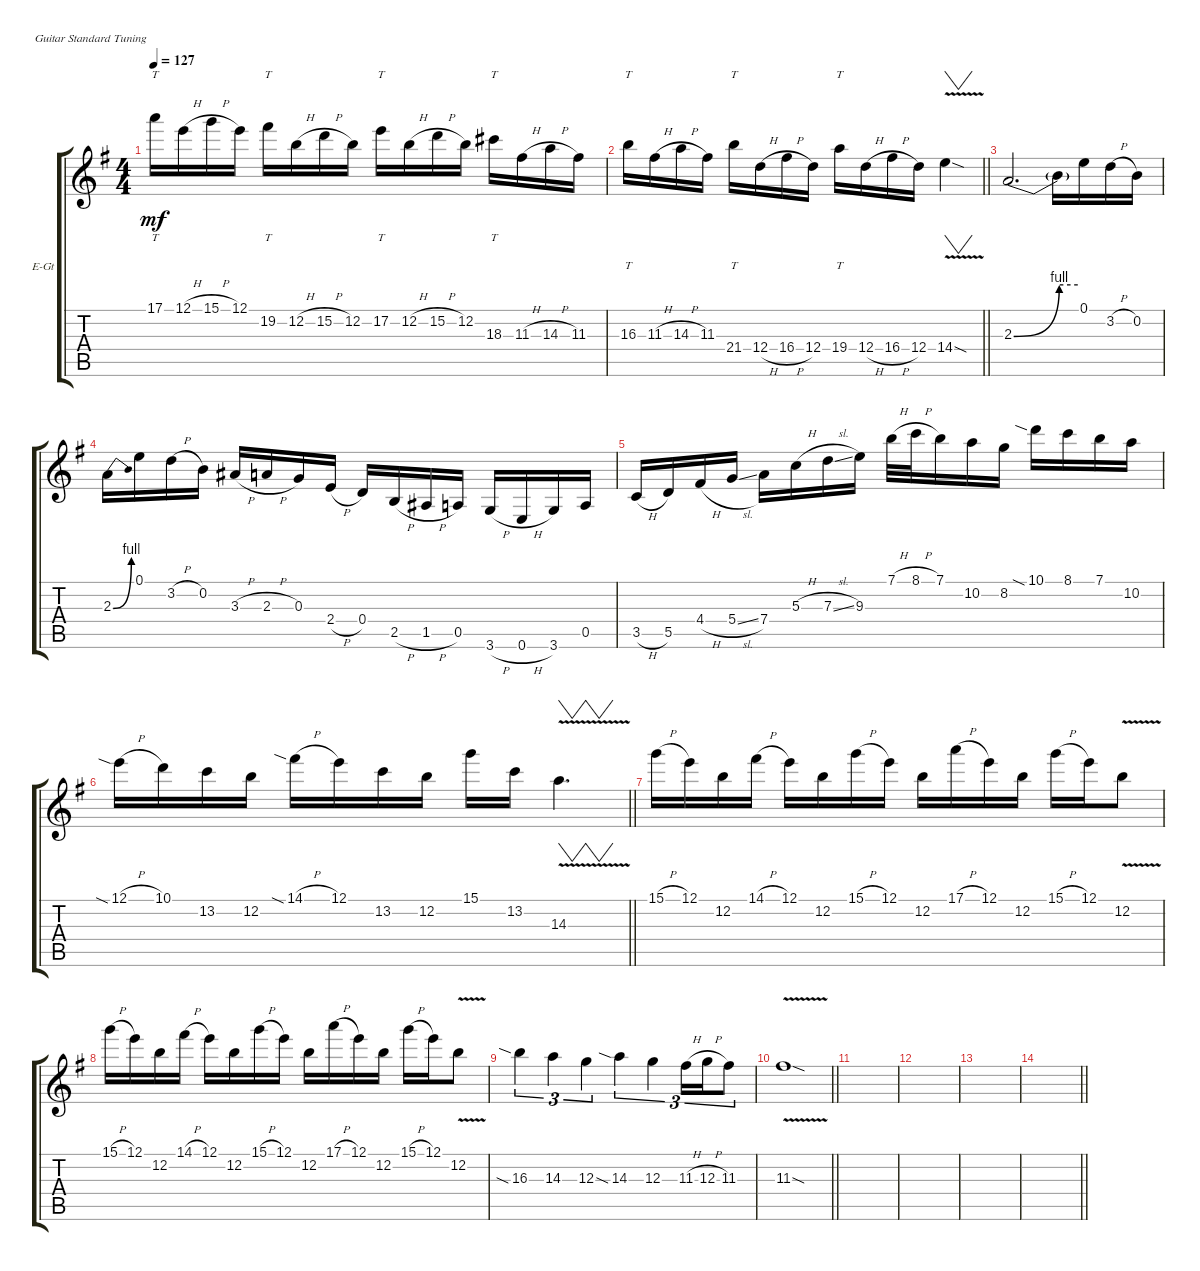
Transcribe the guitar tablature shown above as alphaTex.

\bracketExtendMode groupsimilarinstruments
\firstSystemTrackNameOrientation horizontal
\otherSystemsTrackNameOrientation horizontal
\track ("guitar solo (Anton Zulganov)" "E-Gt") {instrument electricguitarclean}
\staff {score tabs}
\tuning (E4 B3 G3 D3 A2 E2)
\ts (4 4)
\tempo 127
\clef g2
\scale
0.333333
\ks eminor
17.1.16{tt dy mf} 12.1{h}.16 15.1{h}.16 12.1.16 19.2.16{tt} 12.2{h}.16 15.2{h}.16 12.2.16 17.2.16{tt} 12.2{h}.16 15.2{h}.16 12.2.16 18.3.16{tt} 11.3{h}.16 14.3{h}.16 11.3.16 |
\scale
0.333333
\barLineRight lightlight
16.3.16{tt} 11.3{h}.16 14.3{h}.16 11.3.16 21.4.16{tt} 12.4{h}.16 16.4{h}.16 12.4.16 19.4.16{tt} 12.4{h}.16 16.4{h}.16 12.4.16 14.4{v sod}.4{vw} |
\scale
0.333333 2.3{be (bend 0 0 60 4)}.2{d} 2.3{be (hold 0 4 60 4) t}.16 0.1.16 3.2{h}.16 0.2.16 |
\scale
0.333333 2.3{be (bend 0 0 60 4)}.16 0.1.16 3.2{h}.16 0.2.16 3.3{h}.16 2.3{h}.16 0.3.16 2.4{h}.16 0.4.16 2.5{h}.16 1.5{h}.16 0.5.16 3.6{h}.16 0.6{h}.16 3.6.16 0.5.16 |
\scale
0.333333 3.5{h}.16 5.5.16 4.4{h}.16 5.4{sl}.16 7.4.16 5.3{h}.16 7.3{sl}.16 9.3.16 7.1{h}.32 8.1{h}.32 7.1.16 10.2.16 8.2.16 10.1{sia}.16 8.1.16 7.1.16 10.2.16 |
\scale
0.333333
\barLineRight lightlight
12.1{sia h}.16 10.1.16 13.2.16 12.2.16 14.1{sia h}.16 12.1.16 13.2.16 12.2.16 15.1.16 13.2.16 14.3{v}.4{vw d} |
\scale
0.333333 15.1{h}.16 12.1.16 12.2.16 14.1{h}.16 12.1.16 12.2.16 15.1{h}.16 12.1.16 12.2.16 17.1{h}.16 12.1.16 12.2.16 15.1{h}.16 12.1.16 12.2{v}.8 |
\scale
0.333333 15.1{h}.16 12.1.16 12.2.16 14.1{h}.16 12.1.16 12.2.16 15.1{h}.16 12.1.16 12.2.16 17.1{h}.16 12.1.16 12.2.16 15.1{h}.16 12.1.16 12.2{v}.8 |
\scale
0.333333 16.3{sia}.4{tu (3 2)} 14.3.4{tu (3 2)} 12.3.4{tu (3 2)} 14.3{sia}.4{tu (3 2)} 12.3.4{tu (3 2)} 11.3{h}.16{tu (3 2)} 12.3{h}.16{tu (3 2)} 11.3.8{tu (3 2)} |
\scale
0.333333
\barLineRight lightlight
11.3{v sod}.1 |
\scale
0.333333 |
\scale
0.333333 |
\scale
0.333333 |
\scale
0.333333
\barLineRight lightlight
|
\scale
0.333333 |
\scale
0.333333
